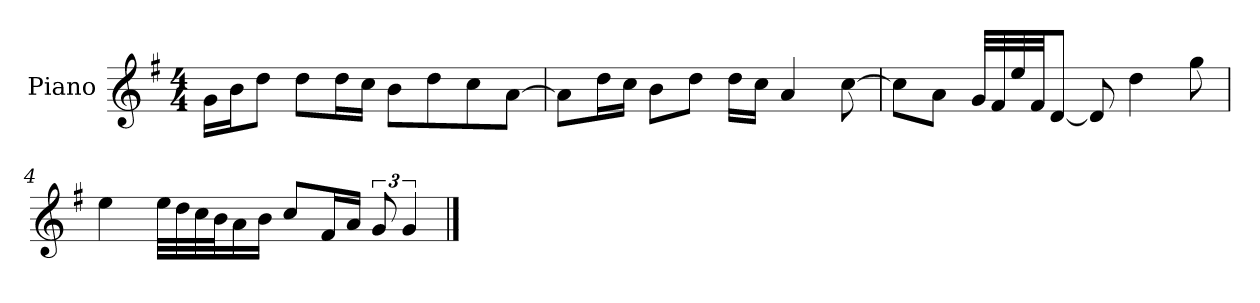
**kern
*part1
*staff1
*I"Piano
*I'P-no
*clefG2
*k[f#]
*M4/4
*MM90
=1
16g\LL
16b\J
8dd\J
8dd\L
16dd\L
16cc\JJ
8b\L
8dd\
8cc\
[8a\J
=2
8a\L]
16dd\L
16cc\JJ
8b\L
8dd\J
16dd\LL
16cc\JJ
4a/
[8cc\
=3
8cc\L]
8a\J
32g/LLL
32f#/
32ee/
32f#/JJ
[8d/J
8d/]
4dd\
8gg\
!!LO:LB:g=z
=4
4ee\
32ee\LLL
32dd\
32cc\
32b\J
16a\
16b\JJ
8cc/L
16f#/L
16a/JJ
12g/
6g/
==
*-
